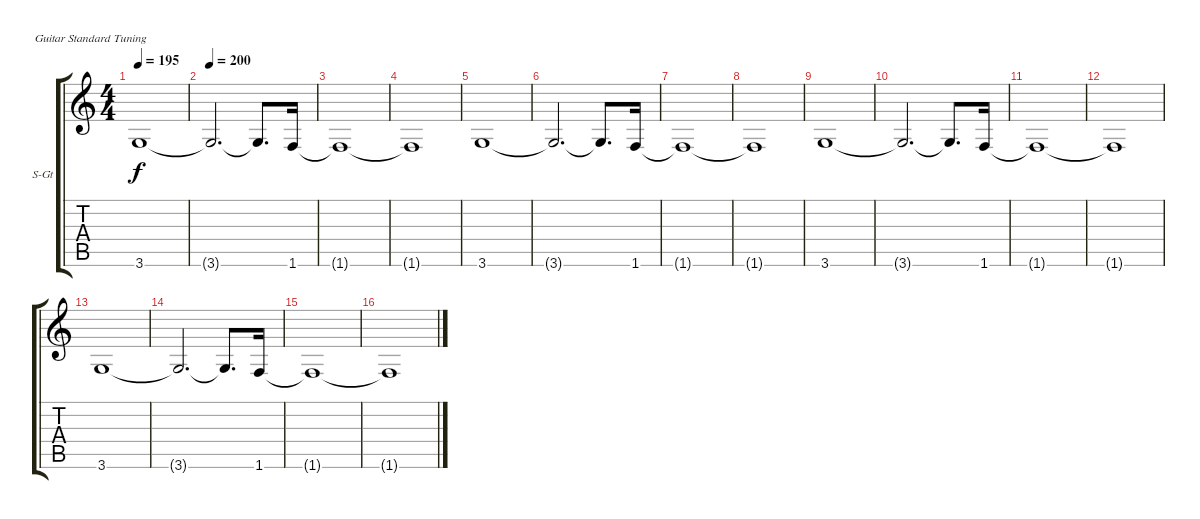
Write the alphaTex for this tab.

\bracketExtendMode groupsimilarinstruments
\firstSystemTrackNameOrientation horizontal
\otherSystemsTrackNameOrientation horizontal
\track ("Клавиши" "S-Gt") {instrument stringensemble1}
\staff {score tabs}
\tuning (E4 B3 G3 D3 A2 E2)
\displaytranspose 12
\ts (4 4)
\tempo 195
\clef g2
\ks c
3.6.1{dy f instrument stringensemble1} |
\tempo 200
3.6{t}.2{d} 3.6{t}.8{d} 1.6.16 |
1.6{t}.1 |
1.6{t}.1 |
3.6.1 |
3.6{t}.2{d} 3.6{t}.8{d} 1.6.16 |
1.6{t}.1 |
1.6{t}.1 |
3.6.1 |
3.6{t}.2{d} 3.6{t}.8{d} 1.6.16 |
1.6{t}.1 |
1.6{t}.1 |
3.6.1 |
3.6{t}.2{d} 3.6{t}.8{d} 1.6.16 |
1.6{t}.1 |
1.6{t}.1
